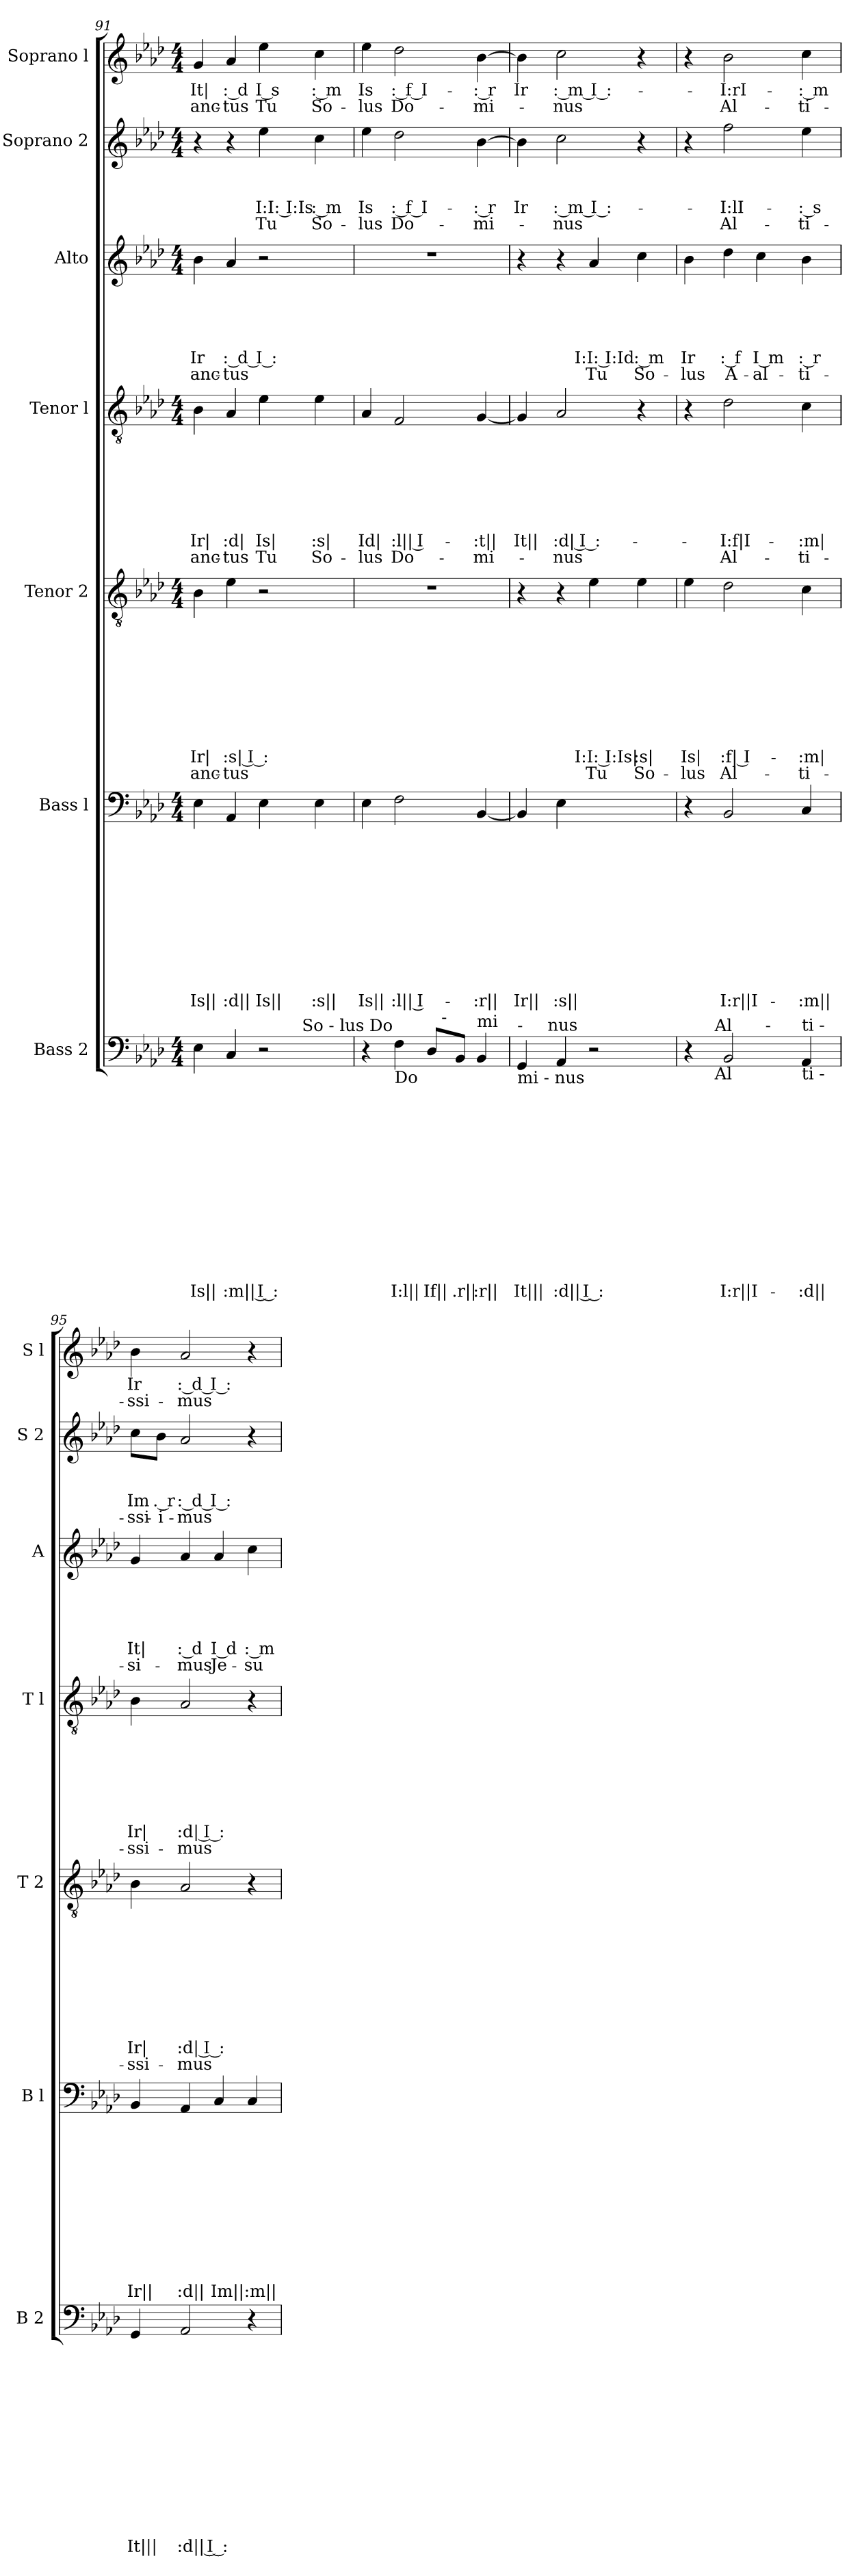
**kern	**text	**text	**text	**text	**text	**text	**text	**text	**text	**text	**text	**text	**text	**kern	**text	**text	**text	**text	**text	**text	**text	**text	**text	**text	**text	**kern	**text	**text	**text	**text	**text	**text	**text	**text	**text	**text	**kern	**text	**text	**text	**text	**text	**text	**text	**text	**kern	**text	**text	**text	**text	**text	**text	**kern	**text	**text	**text	**text	**kern	**text	**text
*part7	*part7	*part7	*part7	*part7	*part7	*part7	*part7	*part7	*part7	*part7	*part7	*part7	*part7	*part6	*part6	*part6	*part6	*part6	*part6	*part6	*part6	*part6	*part6	*part6	*part6	*part5	*part5	*part5	*part5	*part5	*part5	*part5	*part5	*part5	*part5	*part5	*part4	*part4	*part4	*part4	*part4	*part4	*part4	*part4	*part4	*part3	*part3	*part3	*part3	*part3	*part3	*part3	*part2	*part2	*part2	*part2	*part2	*part1	*part1	*part1
*staff7	*staff7	*staff7	*staff7	*staff7	*staff7	*staff7	*staff7	*staff7	*staff7	*staff7	*staff7	*staff7	*staff7	*staff6	*staff6	*staff6	*staff6	*staff6	*staff6	*staff6	*staff6	*staff6	*staff6	*staff6	*staff6	*staff5	*staff5	*staff5	*staff5	*staff5	*staff5	*staff5	*staff5	*staff5	*staff5	*staff5	*staff4	*staff4	*staff4	*staff4	*staff4	*staff4	*staff4	*staff4	*staff4	*staff3	*staff3	*staff3	*staff3	*staff3	*staff3	*staff3	*staff2	*staff2	*staff2	*staff2	*staff2	*staff1	*staff1	*staff1
*I"Bass 2	*	*	*	*	*	*	*	*	*	*	*	*	*	*I"Bass l	*	*	*	*	*	*	*	*	*	*	*	*I"Tenor 2	*	*	*	*	*	*	*	*	*	*	*I"Tenor l	*	*	*	*	*	*	*	*	*I"Alto	*	*	*	*	*	*	*I"Soprano 2	*	*	*	*	*I"Soprano l	*	*
*I'B 2	*	*	*	*	*	*	*	*	*	*	*	*	*	*I'B l	*	*	*	*	*	*	*	*	*	*	*	*I'T 2	*	*	*	*	*	*	*	*	*	*	*I'T l	*	*	*	*	*	*	*	*	*I'A	*	*	*	*	*	*	*I'S 2	*	*	*	*	*I'S l	*	*
*clefF4	*	*	*	*	*	*	*	*	*	*	*	*	*	*clefF4	*	*	*	*	*	*	*	*	*	*	*	*clefGv2	*	*	*	*	*	*	*	*	*	*	*clefGv2	*	*	*	*	*	*	*	*	*clefG2	*	*	*	*	*	*	*clefG2	*	*	*	*	*clefG2	*	*
*k[b-e-a-d-]	*	*	*	*	*	*	*	*	*	*	*	*	*	*k[b-e-a-d-]	*	*	*	*	*	*	*	*	*	*	*	*k[b-e-a-d-]	*	*	*	*	*	*	*	*	*	*	*k[b-e-a-d-]	*	*	*	*	*	*	*	*	*k[b-e-a-d-]	*	*	*	*	*	*	*k[b-e-a-d-]	*	*	*	*	*k[b-e-a-d-]	*	*
*A-:	*	*	*	*	*	*	*	*	*	*	*	*	*	*A-:	*	*	*	*	*	*	*	*	*	*	*	*A-:	*	*	*	*	*	*	*	*	*	*	*A-:	*	*	*	*	*	*	*	*	*A-:	*	*	*	*	*	*	*A-:	*	*	*	*	*A-:	*	*
*M4/4	*	*	*	*	*	*	*	*	*	*	*	*	*	*M4/4	*	*	*	*	*	*	*	*	*	*	*	*M4/4	*	*	*	*	*	*	*	*	*	*	*M4/4	*	*	*	*	*	*	*	*	*M4/4	*	*	*	*	*	*	*M4/4	*	*	*	*	*M4/4	*	*
=91	=91	=91	=91	=91	=91	=91	=91	=91	=91	=91	=91	=91	=91	=91	=91	=91	=91	=91	=91	=91	=91	=91	=91	=91	=91	=91	=91	=91	=91	=91	=91	=91	=91	=91	=91	=91	=91	=91	=91	=91	=91	=91	=91	=91	=91	=91	=91	=91	=91	=91	=91	=91	=91	=91	=91	=91	=91	=91	=91	=91
!	!	!	!	!	!	!	!	!	!	!	!	!	!LO:LY:b:rj	!	!	!	!	!	!	!	!	!	!	!	!LO:LY:b:rj	!	!	!	!	!	!	!	!	!	!LO:LY:b:rj	!LO:LY:b:rj	!	!	!	!	!	!	!	!LO:LY:b:rj	!LO:LY:b:rj	!	!	!	!	!	!LO:LY:b:rj	!LO:LY:b:rj	!	!	!	!	!	!	!LO:LY:b:rj	!LO:LY:b:rj
*^	*	*	*	*	*	*	*	*	*	*	*	*	*	*	*	*	*	*	*	*	*	*	*	*	*	*	*	*	*	*	*	*	*	*	*	*	*	*	*	*	*	*	*	*	*	*	*	*	*	*	*	*	*	*	*	*	*	*	*	*
4E-\	2ryy	.	.	.	.	.	.	.	.	.	.	.	.	Is||	4E-\	.	.	.	.	.	.	.	.	.	.	Is||	4B-\	.	.	.	.	.	.	.	.	Ir|	-anc-	4B-\	.	.	.	.	.	.	Ir|	-anc-	4b-\	.	.	.	.	Ir	-anc-	4r	.	.	.	.	4g/	It|	-anc-
!	!	!	!	!	!	!	!	!	!	!	!	!	!	!LO:LY:b:rj	!	!	!	!	!	!	!	!	!	!	!	!LO:LY:b:rj	!	!	!	!	!	!	!	!	!	!LO:LY:b:rj	!LO:LY:b:rj	!	!	!	!	!	!	!	!LO:LY:b:rj	!LO:LY:b:rj	!	!	!	!	!	!LO:LY:b:rj	!LO:LY:b:rj	!	!	!	!	!	!	!LO:LY:b:rj	!LO:LY:b:rj
4C/	.	.	.	.	.	.	.	.	.	.	.	.	.	:m|| I :	4AA-/	.	.	.	.	.	.	.	.	.	.	:d||	4e-\	.	.	.	.	.	.	.	.	:s| I :	-tus	4A-/	.	.	.	.	.	.	:d|	-tus	4a-/	.	.	.	.	: d I :	-tus	4r	.	.	.	.	4a-/	: d	-tus
!	!	!	!	!	!	!	!	!	!	!	!	!	!	!	!	!	!	!	!	!	!	!	!	!	!	!LO:LY:b:rj	!	!	!	!	!	!	!	!	!	!	!	!	!	!	!	!	!	!	!LO:LY:b:rj	!LO:LY:b:rj	!	!	!	!	!	!	!	!	!	!	!LO:LY:b:rj	!LO:LY:b:rj	!	!LO:LY:b:rj	!LO:LY:b:rj
2r	8..ryy	.	.	.	.	.	.	.	.	.	.	.	.	.	4E-\	.	.	.	.	.	.	.	.	.	.	Is||	2r	.	.	.	.	.	.	.	.	.	.	4e-\	.	.	.	.	.	.	Is|	Tu	2r	.	.	.	.	.	.	4ee-\	.	.	-I:I: I:Is	Tu	4ee-\	I s	Tu
!	!LO:TX:a:t=So - lus Do	!	!	!	!	!	!	!	!	!	!	!	!	!	!	!	!	!	!	!	!	!	!	!	!	!	!	!	!	!	!	!	!	!	!	!	!	!	!	!	!	!	!	!	!	!	!	!	!	!	!	!	!	!	!	!	!	!	!	!	!
.	4ryy	.	.	.	.	.	.	.	.	.	.	.	.	.	.	.	.	.	.	.	.	.	.	.	.	.	.	.	.	.	.	.	.	.	.	.	.	.	.	.	.	.	.	.	.	.	.	.	.	.	.	.	.	.	.	.	.	.	.	.	.
!	!	!	!	!	!	!	!	!	!	!	!	!	!	!	!	!	!	!	!	!	!	!	!	!	!	!LO:LY:b:rj	!	!	!	!	!	!	!	!	!	!	!	!	!	!	!	!	!	!	!LO:LY:b:rj	!LO:LY:b:rj	!	!	!	!	!	!	!	!	!	!	!LO:LY:b:rj	!LO:LY:b:rj	!	!LO:LY:b:rj	!LO:LY:b:rj
.	.	.	.	.	.	.	.	.	.	.	.	.	.	.	4E-\	.	.	.	.	.	.	.	.	.	.	:s||	.	.	.	.	.	.	.	.	.	.	.	4e-\	.	.	.	.	.	.	:s|	So-	.	.	.	.	.	.	.	4cc\	.	.	: m	So-	4cc\	: m	So-
.	32ryy	.	.	.	.	.	.	.	.	.	.	.	.	.	.	.	.	.	.	.	.	.	.	.	.	.	.	.	.	.	.	.	.	.	.	.	.	.	.	.	.	.	.	.	.	.	.	.	.	.	.	.	.	.	.	.	.	.	.	.	.
=92	=92	=92	=92	=92	=92	=92	=92	=92	=92	=92	=92	=92	=92	=92	=92	=92	=92	=92	=92	=92	=92	=92	=92	=92	=92	=92	=92	=92	=92	=92	=92	=92	=92	=92	=92	=92	=92	=92	=92	=92	=92	=92	=92	=92	=92	=92	=92	=92	=92	=92	=92	=92	=92	=92	=92	=92	=92	=92	=92	=92	=92
!	!	!	!	!	!	!	!	!	!	!	!	!	!	!	!	!	!	!	!	!	!	!	!	!	!	!LO:LY:b:rj	!	!	!	!	!	!	!	!	!	!	!	!	!	!	!	!	!	!	!LO:LY:b:rj	!LO:LY:b:rj	!	!	!	!	!	!	!	!	!	!	!LO:LY:b:rj	!LO:LY:b:rj	!	!LO:LY:b:rj	!LO:LY:b:rj
4r	2ryy	.	.	.	.	.	.	.	.	.	.	.	.	.	4E-\	.	.	.	.	.	.	.	.	.	.	Is||	1r	.	.	.	.	.	.	.	.	.	.	4A-/	.	.	.	.	.	.	Id|	-lus	1r	.	.	.	.	.	.	4ee-\	.	.	Is	-lus	4ee-\	Is	-lus
!LO:TX:b:t=Do	!	!	!	!	!	!	!	!	!	!	!	!	!	!	!	!	!	!	!	!	!	!	!	!	!	!	!	!	!	!	!	!	!	!	!	!	!	!	!	!	!	!	!	!	!	!	!	!	!	!	!	!	!	!	!	!	!	!	!	!	!
!	!	!	!	!	!	!	!	!	!	!	!	!	!	!LO:LY:b:rj	!	!	!	!	!	!	!	!	!	!	!	!LO:LY:b:rj	!	!	!	!	!	!	!	!	!	!	!	!	!	!	!	!	!	!	!LO:LY:b:rj	!LO:LY:b:rj	!	!	!	!	!	!	!	!	!	!	!LO:LY:b:rj	!LO:LY:b:rj	!	!LO:LY:b:rj	!LO:LY:b:rj
4F\	.	.	.	.	.	.	.	.	.	.	.	.	.	I:l||	2F\	.	.	.	.	.	.	.	.	.	.	:l|| I-	.	.	.	.	.	.	.	.	.	.	.	2F/	.	.	.	.	.	.	:l|| I-	Do-	.	.	.	.	.	.	.	2dd-\	.	.	: f I-	Do-	2dd-\	: f I-	Do-
!	!	!	!	!	!	!	!	!	!	!	!	!	!	!LO:LY:b:rj	!	!	!	!	!	!	!	!	!	!	!	!	!	!	!	!	!	!	!	!	!	!	!	!	!	!	!	!	!	!	!	!	!	!	!	!	!	!	!	!	!	!	!	!	!	!	!
8D-/L	16ryy	.	.	.	.	.	.	.	.	.	.	.	.	If||	.	.	.	.	.	.	.	.	.	.	.	.	.	.	.	.	.	.	.	.	.	.	.	.	.	.	.	.	.	.	.	.	.	.	.	.	.	.	.	.	.	.	.	.	.	.	.
!	!LO:TX:a:t=-	!	!	!	!	!	!	!	!	!	!	!	!	!	!	!	!	!	!	!	!	!	!	!	!	!	!	!	!	!	!	!	!	!	!	!	!	!	!	!	!	!	!	!	!	!	!	!	!	!	!	!	!	!	!	!	!	!	!	!	!
.	4..ryy	.	.	.	.	.	.	.	.	.	.	.	.	.	.	.	.	.	.	.	.	.	.	.	.	.	.	.	.	.	.	.	.	.	.	.	.	.	.	.	.	.	.	.	.	.	.	.	.	.	.	.	.	.	.	.	.	.	.	.	.
!	!	!	!	!	!	!	!	!	!	!	!	!	!	!LO:LY:b:rj	!	!	!	!	!	!	!	!	!	!	!	!	!	!	!	!	!	!	!	!	!	!	!	!	!	!	!	!	!	!	!	!	!	!	!	!	!	!	!	!	!	!	!	!	!	!	!
8BB-/J	.	.	.	.	.	.	.	.	.	.	.	.	.	.r||	.	.	.	.	.	.	.	.	.	.	.	.	.	.	.	.	.	.	.	.	.	.	.	.	.	.	.	.	.	.	.	.	.	.	.	.	.	.	.	.	.	.	.	.	.	.	.
!LO:TX:a:t=mi	!	!	!	!	!	!	!	!	!	!	!	!	!	!	!	!	!	!	!	!	!	!	!	!	!	!	!	!	!	!	!	!	!	!	!	!	!	!	!	!	!	!	!	!	!	!	!	!	!	!	!	!	!	!	!	!	!	!	!	!	!
!	!	!	!	!	!	!	!	!	!	!	!	!	!	!LO:LY:b:rj	!	!	!	!	!	!	!	!	!	!	!	!LO:LY:b:rj	!	!	!	!	!	!	!	!	!	!	!	!	!	!	!	!	!	!	!LO:LY:b:rj	!LO:LY:b:rj	!	!	!	!	!	!	!	!	!	!	!LO:LY:b:rj	!LO:LY:b:rj	!	!LO:LY:b:rj	!LO:LY:b:rj
4BB-/	.	.	.	.	.	.	.	.	.	.	.	.	.	:r||	[<4BB-/	.	.	.	.	.	.	.	.	.	.	-:r||	.	.	.	.	.	.	.	.	.	.	.	[<4G/	.	.	.	.	.	.	-:t||	-mi-	.	.	.	.	.	.	.	[>4b-\	.	.	-: r	-mi-	[>4b-\	-: r	-mi-
=93	=93	=93	=93	=93	=93	=93	=93	=93	=93	=93	=93	=93	=93	=93	=93	=93	=93	=93	=93	=93	=93	=93	=93	=93	=93	=93	=93	=93	=93	=93	=93	=93	=93	=93	=93	=93	=93	=93	=93	=93	=93	=93	=93	=93	=93	=93	=93	=93	=93	=93	=93	=93	=93	=93	=93	=93	=93	=93	=93	=93	=93
!LO:TX:a:t=-	!	!	!	!	!	!	!	!	!	!	!	!	!	!	!	!	!	!	!	!	!	!	!	!	!	!	!	!	!	!	!	!	!	!	!	!	!	!	!	!	!	!	!	!	!	!	!	!	!	!	!	!	!	!	!	!	!	!	!	!	!
!LO:TX:b:t=mi - nus	!	!	!	!	!	!	!	!	!	!	!	!	!	!	!	!	!	!	!	!	!	!	!	!	!	!	!	!	!	!	!	!	!	!	!	!	!	!	!	!	!	!	!	!	!	!	!	!	!	!	!	!	!	!	!	!	!	!	!	!	!
!	!	!	!	!	!	!	!	!	!	!	!	!	!	!LO:LY:b:rj	!	!	!	!	!	!	!	!	!	!	!	!LO:LY:b:rj	!	!	!	!	!	!	!	!	!	!	!	!	!	!	!	!	!	!	!LO:LY:b:rj	!	!	!	!	!	!	!	!	!	!	!	!LO:LY:b:rj	!	!	!LO:LY:b:rj	!
4GG/	8..ryy	.	.	.	.	.	.	.	.	.	.	.	.	It|||	4BB-/]	.	.	.	.	.	.	.	.	.	.	Ir||	4r	.	.	.	.	.	.	.	.	.	.	4G/]	.	.	.	.	.	.	It||	.	4r	.	.	.	.	.	.	4b-\]	.	.	Ir	.	4b-\]	Ir	.
!	!LO:TX:a:t=nus	!	!	!	!	!	!	!	!	!	!	!	!	!	!	!	!	!	!	!	!	!	!	!	!	!	!	!	!	!	!	!	!	!	!	!	!	!	!	!	!	!	!	!	!	!	!	!	!	!	!	!	!	!	!	!	!	!	!	!	!
.	2ryy	.	.	.	.	.	.	.	.	.	.	.	.	.	.	.	.	.	.	.	.	.	.	.	.	.	.	.	.	.	.	.	.	.	.	.	.	.	.	.	.	.	.	.	.	.	.	.	.	.	.	.	.	.	.	.	.	.	.	.	.
!	!	!	!	!	!	!	!	!	!	!	!	!	!	!LO:LY:b:rj	!	!	!	!	!	!	!	!	!	!	!	!LO:LY:b:rj	!	!	!	!	!	!	!	!	!	!	!	!	!	!	!	!	!	!	!LO:LY:b:rj	!LO:LY:b:rj	!	!	!	!	!	!	!	!	!	!	!LO:LY:b:rj	!LO:LY:b:rj	!	!LO:LY:b:rj	!LO:LY:b:rj
4AA-/	.	.	.	.	.	.	.	.	.	.	.	.	.	:d|| I :	4E-\	.	.	.	.	.	.	.	.	.	.	:s||	4r	.	.	.	.	.	.	.	.	.	.	2A-/	.	.	.	.	.	.	:d| I :-	-nus	4r	.	.	.	.	.	.	2cc\	.	.	: m I :-	-nus	2cc\	: m I :-	-nus
!	!	!	!	!	!	!	!	!	!	!	!	!	!	!	!	!	!	!	!	!	!	!	!	!	!	!	!	!	!	!	!	!	!	!	!	!LO:LY:b:rj	!LO:LY:b:rj	!	!	!	!	!	!	!	!	!	!	!	!	!	!	!LO:LY:b:rj	!LO:LY:b:rj	!	!	!	!	!	!	!	!
2r	.	.	.	.	.	.	.	.	.	.	.	.	.	.	2ryy	.	.	.	.	.	.	.	.	.	.	.	4e-\	.	.	.	.	.	.	.	.	I:I: I:Is|	Tu	.	.	.	.	.	.	.	.	.	4a-/	.	.	.	.	I:I: I:Id	Tu	.	.	.	.	.	.	.	.
.	4ryy	.	.	.	.	.	.	.	.	.	.	.	.	.	.	.	.	.	.	.	.	.	.	.	.	.	.	.	.	.	.	.	.	.	.	.	.	.	.	.	.	.	.	.	.	.	.	.	.	.	.	.	.	.	.	.	.	.	.	.	.
!	!	!	!	!	!	!	!	!	!	!	!	!	!	!	!	!	!	!	!	!	!	!	!	!	!	!	!	!	!	!	!	!	!	!	!	!LO:LY:b:rj	!LO:LY:b:rj	!	!	!	!	!	!	!	!	!	!	!	!	!	!	!LO:LY:b:rj	!LO:LY:b:rj	!	!	!	!	!	!	!	!
.	.	.	.	.	.	.	.	.	.	.	.	.	.	.	.	.	.	.	.	.	.	.	.	.	.	.	4e-\	.	.	.	.	.	.	.	.	:s|	So-	4r	.	.	.	.	.	.	.	.	4cc\	.	.	.	.	: m	So-	4r	.	.	.	.	4r	.	.
.	32ryy	.	.	.	.	.	.	.	.	.	.	.	.	.	.	.	.	.	.	.	.	.	.	.	.	.	.	.	.	.	.	.	.	.	.	.	.	.	.	.	.	.	.	.	.	.	.	.	.	.	.	.	.	.	.	.	.	.	.	.	.
=94	=94	=94	=94	=94	=94	=94	=94	=94	=94	=94	=94	=94	=94	=94	=94	=94	=94	=94	=94	=94	=94	=94	=94	=94	=94	=94	=94	=94	=94	=94	=94	=94	=94	=94	=94	=94	=94	=94	=94	=94	=94	=94	=94	=94	=94	=94	=94	=94	=94	=94	=94	=94	=94	=94	=94	=94	=94	=94	=94	=94	=94
!	!	!	!	!	!	!	!	!	!	!	!	!	!	!	!	!	!	!	!	!	!	!	!	!	!	!	!	!	!	!	!	!	!	!	!	!LO:LY:b:rj	!LO:LY:b:rj	!	!	!	!	!	!	!	!	!	!	!	!	!	!	!LO:LY:b:rj	!LO:LY:b:rj	!	!	!	!	!	!	!	!
*	*^	*	*	*	*	*	*	*	*	*	*	*	*	*	*	*	*	*	*	*	*	*	*	*	*	*	*	*	*	*	*	*	*	*	*	*	*	*	*	*	*	*	*	*	*	*	*	*	*	*	*	*	*	*	*	*	*	*	*	*	*
4r	8..ryy	2ryy	.	.	.	.	.	.	.	.	.	.	.	.	.	4r	.	.	.	.	.	.	.	.	.	.	.	4e-\	.	.	.	.	.	.	.	.	Is|	-lus	4r	.	.	.	.	.	.	.	.	4b-\	.	.	.	.	Ir	-lus	4r	.	.	.	.	4r	.	.
!	!LO:TX:b:t=Al	!	!	!	!	!	!	!	!	!	!	!	!	!	!	!	!	!	!	!	!	!	!	!	!	!	!	!	!	!	!	!	!	!	!	!	!	!	!	!	!	!	!	!	!	!	!	!	!	!	!	!	!	!	!	!	!	!	!	!	!	!
!	!LO:TX:a:t=Al	!	!	!	!	!	!	!	!	!	!	!	!	!	!	!	!	!	!	!	!	!	!	!	!	!	!	!	!	!	!	!	!	!	!	!	!	!	!	!	!	!	!	!	!	!	!	!	!	!	!	!	!	!	!	!	!	!	!	!	!	!
.	2ryy	.	.	.	.	.	.	.	.	.	.	.	.	.	.	.	.	.	.	.	.	.	.	.	.	.	.	.	.	.	.	.	.	.	.	.	.	.	.	.	.	.	.	.	.	.	.	.	.	.	.	.	.	.	.	.	.	.	.	.	.	.
!	!	!	!	!	!	!	!	!	!	!	!	!	!	!	!LO:LY:b:rj	!	!	!	!	!	!	!	!	!	!	!	!LO:LY:b:rj	!	!	!	!	!	!	!	!	!	!LO:LY:b:rj	!LO:LY:b:rj	!	!	!	!	!	!	!	!LO:LY:b:rj	!LO:LY:b:rj	!	!	!	!	!	!LO:LY:b:rj	!LO:LY:b:rj	!	!	!	!LO:LY:b:rj	!LO:LY:b:rj	!	!LO:LY:b:rj	!LO:LY:b:rj
2BB-/	.	.	.	.	.	.	.	.	.	.	.	.	.	.	I:r||I-	2BB-/	.	.	.	.	.	.	.	.	.	.	I:r||I-	2d-\	.	.	.	.	.	.	.	.	:f| I-	Al-	2d-\	.	.	.	.	.	.	-I:f|I-	Al-	4dd-\	.	.	.	.	: f	A-	2ff\	.	.	-I:lI-	Al-	2b-\	-I:rI-	Al-
!	!	!	!	!	!	!	!	!	!	!	!	!	!	!	!	!	!	!	!	!	!	!	!	!	!	!	!	!	!	!	!	!	!	!	!	!	!	!	!	!	!	!	!	!	!	!	!	!	!	!	!	!	!LO:LY:b:rj	!LO:LY:b:rj	!	!	!	!	!	!	!	!
.	.	32ryy	.	.	.	.	.	.	.	.	.	.	.	.	.	.	.	.	.	.	.	.	.	.	.	.	.	.	.	.	.	.	.	.	.	.	.	.	.	.	.	.	.	.	.	.	.	4cc\	.	.	.	.	I m	-al-	.	.	.	.	.	.	.	.
!	!	!LO:TX:a:t=-	!	!	!	!	!	!	!	!	!	!	!	!	!	!	!	!	!	!	!	!	!	!	!	!	!	!	!	!	!	!	!	!	!	!	!	!	!	!	!	!	!	!	!	!	!	!	!	!	!	!	!	!	!	!	!	!	!	!	!	!
.	.	4...ryy	.	.	.	.	.	.	.	.	.	.	.	.	.	.	.	.	.	.	.	.	.	.	.	.	.	.	.	.	.	.	.	.	.	.	.	.	.	.	.	.	.	.	.	.	.	.	.	.	.	.	.	.	.	.	.	.	.	.	.	.
.	4ryy	.	.	.	.	.	.	.	.	.	.	.	.	.	.	.	.	.	.	.	.	.	.	.	.	.	.	.	.	.	.	.	.	.	.	.	.	.	.	.	.	.	.	.	.	.	.	.	.	.	.	.	.	.	.	.	.	.	.	.	.	.
!LO:TX:b:t=ti -	!	!	!	!	!	!	!	!	!	!	!	!	!	!	!	!	!	!	!	!	!	!	!	!	!	!	!	!	!	!	!	!	!	!	!	!	!	!	!	!	!	!	!	!	!	!	!	!	!	!	!	!	!	!	!	!	!	!	!	!	!	!
!LO:TX:a:t=ti -	!	!	!	!	!	!	!	!	!	!	!	!	!	!	!	!	!	!	!	!	!	!	!	!	!	!	!	!	!	!	!	!	!	!	!	!	!	!	!	!	!	!	!	!	!	!	!	!	!	!	!	!	!	!	!	!	!	!	!	!	!	!
!	!	!	!	!	!	!	!	!	!	!	!	!	!	!	!LO:LY:b:rj	!	!	!	!	!	!	!	!	!	!	!	!LO:LY:b:rj	!	!	!	!	!	!	!	!	!	!LO:LY:b:rj	!LO:LY:b:rj	!	!	!	!	!	!	!	!LO:LY:b:rj	!LO:LY:b:rj	!	!	!	!	!	!LO:LY:b:rj	!LO:LY:b:rj	!	!	!	!LO:LY:b:rj	!LO:LY:b:rj	!	!LO:LY:b:rj	!LO:LY:b:rj
4AA-/	.	.	.	.	.	.	.	.	.	.	.	.	.	.	-:d||	4C/	.	.	.	.	.	.	.	.	.	.	-:m||	4c\	.	.	.	.	.	.	.	.	-:m|	-ti-	4c\	.	.	.	.	.	.	-:m|	-ti-	4b-\	.	.	.	.	: r	-ti-	4ee-\	.	.	-: s	-ti-	4cc\	-: m	-ti-
.	32ryy	.	.	.	.	.	.	.	.	.	.	.	.	.	.	.	.	.	.	.	.	.	.	.	.	.	.	.	.	.	.	.	.	.	.	.	.	.	.	.	.	.	.	.	.	.	.	.	.	.	.	.	.	.	.	.	.	.	.	.	.	.
!!LO:LB:g=z
=95	=95	=95	=95	=95	=95	=95	=95	=95	=95	=95	=95	=95	=95	=95	=95	=95	=95	=95	=95	=95	=95	=95	=95	=95	=95	=95	=95	=95	=95	=95	=95	=95	=95	=95	=95	=95	=95	=95	=95	=95	=95	=95	=95	=95	=95	=95	=95	=95	=95	=95	=95	=95	=95	=95	=95	=95	=95	=95	=95	=95	=95	=95
!LO:TX:a:t=ssi - mus Je - su	!	!	!	!	!	!	!	!	!	!	!	!	!	!	!	!	!	!	!	!	!	!	!	!	!	!	!	!	!	!	!	!	!	!	!	!	!	!	!	!	!	!	!	!	!	!	!	!	!	!	!	!	!	!	!	!	!	!	!	!	!	!
!	!	!	!	!	!	!	!	!	!	!	!	!	!	!	!LO:LY:b:rj	!	!	!	!	!	!	!	!	!	!	!	!LO:LY:b:rj	!	!	!	!	!	!	!	!	!	!LO:LY:b:rj	!LO:LY:b:rj	!	!	!	!	!	!	!	!LO:LY:b:rj	!LO:LY:b:rj	!	!	!	!	!	!LO:LY:b:rj	!LO:LY:b:rj	!	!	!	!LO:LY:b:rj	!LO:LY:b:rj	!	!LO:LY:b:rj	!LO:LY:b:rj
*v	*v	*v	*	*	*	*	*	*	*	*	*	*	*	*	*	*	*	*	*	*	*	*	*	*	*	*	*	*	*	*	*	*	*	*	*	*	*	*	*	*	*	*	*	*	*	*	*	*	*	*	*	*	*	*	*	*	*	*	*	*	*	*
4GG/	.	.	.	.	.	.	.	.	.	.	.	.	It|||	4BB-/	.	.	.	.	.	.	.	.	.	.	Ir||	4B-\	.	.	.	.	.	.	.	.	Ir|	-ssi-	4B-\	.	.	.	.	.	.	Ir|	-ssi-	4g/	.	.	.	.	It|	-si-	8cc\L	.	.	Im	-ssi-	4b-\	Ir	-ssi-
!	!	!	!	!	!	!	!	!	!	!	!	!	!	!	!	!	!	!	!	!	!	!	!	!	!	!	!	!	!	!	!	!	!	!	!	!	!	!	!	!	!	!	!	!	!	!	!	!	!	!	!	!	!	!	!	!LO:LY:b:rj	!LO:LY:b:rj	!	!	!
.	.	.	.	.	.	.	.	.	.	.	.	.	.	.	.	.	.	.	.	.	.	.	.	.	.	.	.	.	.	.	.	.	.	.	.	.	.	.	.	.	.	.	.	.	.	.	.	.	.	.	.	.	8b-\J	.	.	. r	-i-	.	.	.
!	!	!	!	!	!	!	!	!	!	!	!	!	!LO:LY:b:rj	!	!	!	!	!	!	!	!	!	!	!	!LO:LY:b:rj	!	!	!	!	!	!	!	!	!	!LO:LY:b:rj	!LO:LY:b:rj	!	!	!	!	!	!	!	!LO:LY:b:rj	!LO:LY:b:rj	!	!	!	!	!	!LO:LY:b:rj	!LO:LY:b:rj	!	!	!	!LO:LY:b:rj	!LO:LY:b:rj	!	!LO:LY:b:rj	!LO:LY:b:rj
2AA-/	.	.	.	.	.	.	.	.	.	.	.	.	:d|| I :-	4AA-/	.	.	.	.	.	.	.	.	.	.	:d||	2A-/	.	.	.	.	.	.	.	.	:d| I :-	-mus	2A-/	.	.	.	.	.	.	:d| I :-	-mus	4a-/	.	.	.	.	: d	-mus	2a-/	.	.	: d I :-	-mus	2a-/	: d I :-	-mus
!	!	!	!	!	!	!	!	!	!	!	!	!	!	!	!	!	!	!	!	!	!	!	!	!	!LO:LY:b:rj	!	!	!	!	!	!	!	!	!	!	!	!	!	!	!	!	!	!	!	!	!	!	!	!	!	!LO:LY:b:rj	!LO:LY:b:rj	!	!	!	!	!	!	!	!
.	.	.	.	.	.	.	.	.	.	.	.	.	.	4C/	.	.	.	.	.	.	.	.	.	.	Im||	.	.	.	.	.	.	.	.	.	.	.	.	.	.	.	.	.	.	.	.	4a-/	.	.	.	.	I d	Je-	.	.	.	.	.	.	.	.
!	!	!	!	!	!	!	!	!	!	!	!	!	!	!	!	!	!	!	!	!	!	!	!	!	!LO:LY:b:rj	!	!	!	!	!	!	!	!	!	!	!	!	!	!	!	!	!	!	!	!	!	!	!	!	!	!LO:LY:b:rj	!LO:LY:b:rj	!	!	!	!	!	!	!	!
4r	.	.	.	.	.	.	.	.	.	.	.	.	.	4C/	.	.	.	.	.	.	.	.	.	.	:m||	4r	.	.	.	.	.	.	.	.	.	.	4r	.	.	.	.	.	.	.	.	4cc\	.	.	.	.	: m	-su	4r	.	.	.	.	4r	.	.
=	=	=	=	=	=	=	=	=	=	=	=	=	=	=	=	=	=	=	=	=	=	=	=	=	=	=	=	=	=	=	=	=	=	=	=	=	=	=	=	=	=	=	=	=	=	=	=	=	=	=	=	=	=	=	=	=	=	=	=	=
*-	*-	*-	*-	*-	*-	*-	*-	*-	*-	*-	*-	*-	*-	*-	*-	*-	*-	*-	*-	*-	*-	*-	*-	*-	*-	*-	*-	*-	*-	*-	*-	*-	*-	*-	*-	*-	*-	*-	*-	*-	*-	*-	*-	*-	*-	*-	*-	*-	*-	*-	*-	*-	*-	*-	*-	*-	*-	*-	*-	*-
